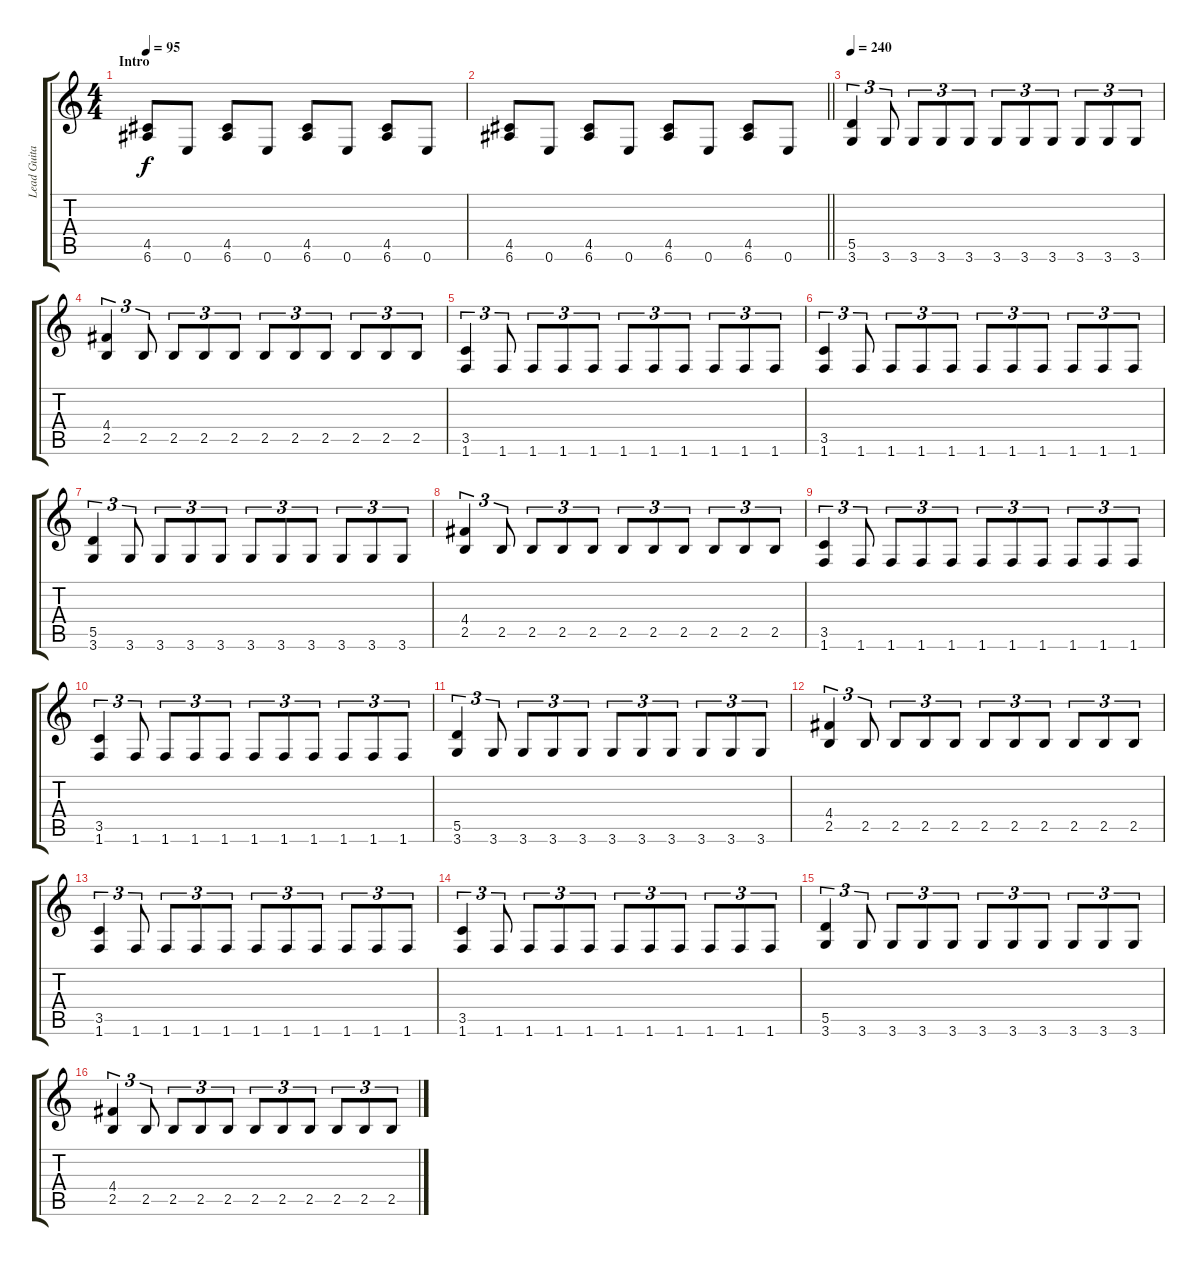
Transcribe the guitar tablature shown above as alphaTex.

\track ("Lead Guitar" "Lead Guita") {instrument distortionguitar}
\staff {score tabs}
\tuning (E4 B3 G3 D3 A2 E2) {hide}
\ts (4 4)
\section ("" "Intro")
\tempo 95
\clef g2
\ks c
(4.5 6.6).8{dy f instrument distortionguitar} 0.6.8 (4.5 6.6).8 0.6.8 (4.5 6.6).8 0.6.8 (4.5 6.6).8 0.6.8 |
\barLineRight lightlight
(4.5 6.6).8 0.6.8 (4.5 6.6).8 0.6.8 (4.5 6.6).8 0.6.8 (4.5 6.6).8 0.6.8 |
\tempo 240
(5.5 3.6).4{tu (3 2)} 3.6.8{tu (3 2)} 3.6.8{tu (3 2)} 3.6.8{tu (3 2)} 3.6.8{tu (3 2)} 3.6.8{tu (3 2)} 3.6.8{tu (3 2)} 3.6.8{tu (3 2)} 3.6.8{tu (3 2)} 3.6.8{tu (3 2)} 3.6.8{tu (3 2)} |
(4.4 2.5).4{tu (3 2)} 2.5.8{tu (3 2)} 2.5.8{tu (3 2)} 2.5.8{tu (3 2)} 2.5.8{tu (3 2)} 2.5.8{tu (3 2)} 2.5.8{tu (3 2)} 2.5.8{tu (3 2)} 2.5.8{tu (3 2)} 2.5.8{tu (3 2)} 2.5.8{tu (3 2)} |
(3.5 1.6).4{tu (3 2)} 1.6.8{tu (3 2)} 1.6.8{tu (3 2)} 1.6.8{tu (3 2)} 1.6.8{tu (3 2)} 1.6.8{tu (3 2)} 1.6.8{tu (3 2)} 1.6.8{tu (3 2)} 1.6.8{tu (3 2)} 1.6.8{tu (3 2)} 1.6.8{tu (3 2)} |
(3.5 1.6).4{tu (3 2)} 1.6.8{tu (3 2)} 1.6.8{tu (3 2)} 1.6.8{tu (3 2)} 1.6.8{tu (3 2)} 1.6.8{tu (3 2)} 1.6.8{tu (3 2)} 1.6.8{tu (3 2)} 1.6.8{tu (3 2)} 1.6.8{tu (3 2)} 1.6.8{tu (3 2)} |
(5.5 3.6).4{tu (3 2)} 3.6.8{tu (3 2)} 3.6.8{tu (3 2)} 3.6.8{tu (3 2)} 3.6.8{tu (3 2)} 3.6.8{tu (3 2)} 3.6.8{tu (3 2)} 3.6.8{tu (3 2)} 3.6.8{tu (3 2)} 3.6.8{tu (3 2)} 3.6.8{tu (3 2)} |
(4.4 2.5).4{tu (3 2)} 2.5.8{tu (3 2)} 2.5.8{tu (3 2)} 2.5.8{tu (3 2)} 2.5.8{tu (3 2)} 2.5.8{tu (3 2)} 2.5.8{tu (3 2)} 2.5.8{tu (3 2)} 2.5.8{tu (3 2)} 2.5.8{tu (3 2)} 2.5.8{tu (3 2)} |
(3.5 1.6).4{tu (3 2)} 1.6.8{tu (3 2)} 1.6.8{tu (3 2)} 1.6.8{tu (3 2)} 1.6.8{tu (3 2)} 1.6.8{tu (3 2)} 1.6.8{tu (3 2)} 1.6.8{tu (3 2)} 1.6.8{tu (3 2)} 1.6.8{tu (3 2)} 1.6.8{tu (3 2)} |
(3.5 1.6).4{tu (3 2)} 1.6.8{tu (3 2)} 1.6.8{tu (3 2)} 1.6.8{tu (3 2)} 1.6.8{tu (3 2)} 1.6.8{tu (3 2)} 1.6.8{tu (3 2)} 1.6.8{tu (3 2)} 1.6.8{tu (3 2)} 1.6.8{tu (3 2)} 1.6.8{tu (3 2)} |
(5.5 3.6).4{tu (3 2)} 3.6.8{tu (3 2)} 3.6.8{tu (3 2)} 3.6.8{tu (3 2)} 3.6.8{tu (3 2)} 3.6.8{tu (3 2)} 3.6.8{tu (3 2)} 3.6.8{tu (3 2)} 3.6.8{tu (3 2)} 3.6.8{tu (3 2)} 3.6.8{tu (3 2)} |
(4.4 2.5).4{tu (3 2)} 2.5.8{tu (3 2)} 2.5.8{tu (3 2)} 2.5.8{tu (3 2)} 2.5.8{tu (3 2)} 2.5.8{tu (3 2)} 2.5.8{tu (3 2)} 2.5.8{tu (3 2)} 2.5.8{tu (3 2)} 2.5.8{tu (3 2)} 2.5.8{tu (3 2)} |
(3.5 1.6).4{tu (3 2)} 1.6.8{tu (3 2)} 1.6.8{tu (3 2)} 1.6.8{tu (3 2)} 1.6.8{tu (3 2)} 1.6.8{tu (3 2)} 1.6.8{tu (3 2)} 1.6.8{tu (3 2)} 1.6.8{tu (3 2)} 1.6.8{tu (3 2)} 1.6.8{tu (3 2)} |
(3.5 1.6).4{tu (3 2)} 1.6.8{tu (3 2)} 1.6.8{tu (3 2)} 1.6.8{tu (3 2)} 1.6.8{tu (3 2)} 1.6.8{tu (3 2)} 1.6.8{tu (3 2)} 1.6.8{tu (3 2)} 1.6.8{tu (3 2)} 1.6.8{tu (3 2)} 1.6.8{tu (3 2)} |
(5.5 3.6).4{tu (3 2)} 3.6.8{tu (3 2)} 3.6.8{tu (3 2)} 3.6.8{tu (3 2)} 3.6.8{tu (3 2)} 3.6.8{tu (3 2)} 3.6.8{tu (3 2)} 3.6.8{tu (3 2)} 3.6.8{tu (3 2)} 3.6.8{tu (3 2)} 3.6.8{tu (3 2)} |
(4.4 2.5).4{tu (3 2)} 2.5.8{tu (3 2)} 2.5.8{tu (3 2)} 2.5.8{tu (3 2)} 2.5.8{tu (3 2)} 2.5.8{tu (3 2)} 2.5.8{tu (3 2)} 2.5.8{tu (3 2)} 2.5.8{tu (3 2)} 2.5.8{tu (3 2)} 2.5.8{tu (3 2)}
